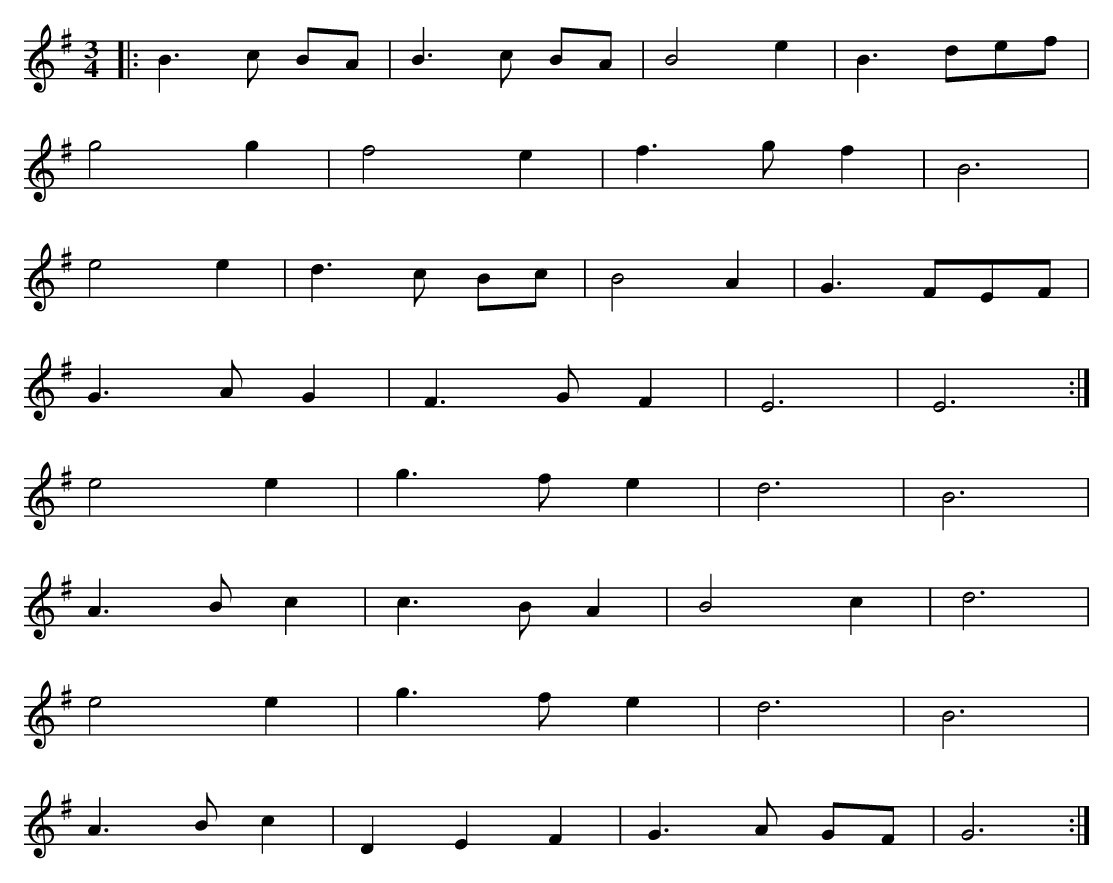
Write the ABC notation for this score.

X:1
M:3/4
K:G
|:B3 c BA|B3 c BA|B4 e2|B3 def|
g4 g2|f4 e2|f3 gf2|B6|
e4 e2|d3 c Bc|B4 A2|G3 FEF|
G3 AG2|F3 GF2|E6|E6:|
e4 e2|g3 f e2|d6|B6|
A3 B c2|c3 B A2|B4 c2|d6|
e4 e2|g3 f e2|d6|B6|
A3 B c2|D2 E2 F2|G3 A GF|G6:|
